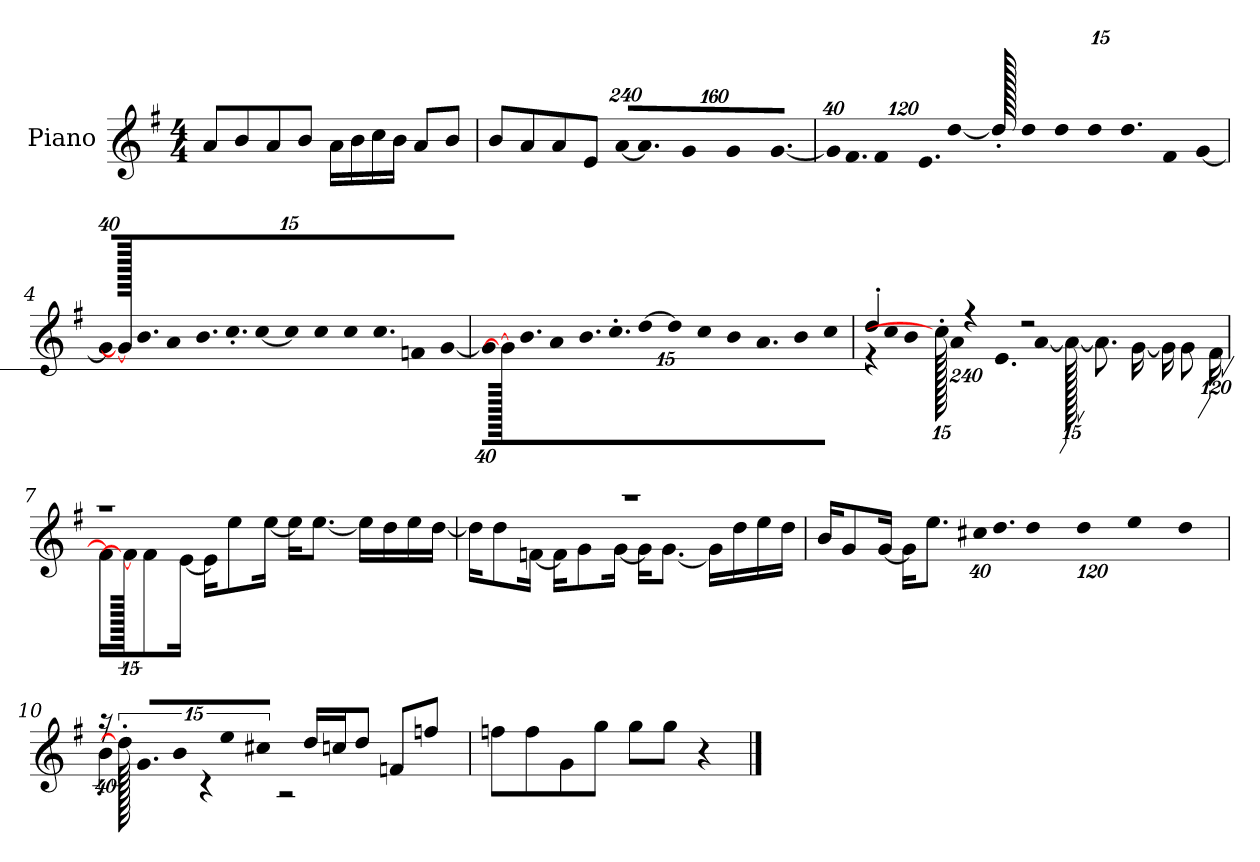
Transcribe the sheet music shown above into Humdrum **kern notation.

**kern
*part1
*staff1
*I"Piano
*I'P-no
*clefG2
*k[f#]
*M4/4
*MM90
=1
8a/L
8b/
8a/
8b/J
16a\LL
16b\
16cc\
16b\JJ
8a/L
8b/J
=2
8b/L
8a/
8a/
8e/J
*Xbrackettup
!LO:N:vis=16
[1920%137a/KL
!LO:N:vis=8.
640%137a/]
!LO:N:vis=16
1920%137g/L
!LO:N:vis=32
640%23g/K
!LO:N:vis=16.
[960%103g/JJ
=3
!LO:N:vis=32
640%23g/KLL]
!LO:N:vis=16.
960%103f#/J
!LO:N:vis=8
960%137f#/
!LO:N:vis=16.
960%103e/L
[384%41dd/J
1920dd'/]
20dd/LL
20dd/
20dd/J
10.dd/
10f#/
[1920%191g/J
!!LO:LB:g=z
=4
!LO:N:vis=32
640%23g/KLL]
1920g/_
!LO:N:vis=16.
960%103b/J
!LO:N:vis=8
960%137a/
!LO:N:vis=16.
960%103b/L
!LO:N:vis=16.
960%103cc'/JJ
[480%17cc/LL
480%7cc/LL]
20cc/
20cc/J
10.cc/
10fn/
[1920%191g/J
=5
!LO:N:vis=32
640%23g/KLL]
1920g/_
!LO:N:vis=16.
960%103b/J
!LO:N:vis=8
960%137a/
!LO:N:vis=16.
960%103b/L
!LO:N:vis=16.
960%103cc'/JJ
[480%17dd\LL
480%7dd\LL]
20cc\
20b\J
10.a\
10b\
[1920%191cc\J
=6
*^
*	*brackettup
!	!LO:N:vis=32
4dd'/	640%23r
!	!LO:N:vis=16
.	1920%137cc\LL
!	!LO:N:vis=32
.	640%23b\JK
!	!LO:N:vis=8
.	960%137a\
1920cc'\]	.
4r	.
!	!LO:N:vis=16.
.	960%103e\L
.	[384%41a\J
.	1920a\_
2r	8.a\L]
.	[16g\Jk
.	16g\KL]
.	8g\
.	[1920%119f#\Jk
.	1920ryy
!!LO:LB:g=z	!!
=7	=7
1r	16f#\KL]
.	1920f#\_
.	8f#\
.	[16e\Jk
.	16e\KL]
.	8ee\
.	[16ee\Jk
.	16ee\KL]
.	[8.ee\J
.	16ee\LL]
.	16dd\
.	16ee\
.	[16dd\JJ
1920ryy	.
=8	=8
1r	16dd\KL]
.	8dd\
.	[16fn\Jk
.	16f\KL]
.	8g\
.	[16g\Jk
.	16g\KL]
.	[8.g\J
.	16g\LL]
.	16dd\
.	16ee\
.	16dd\JJ
*v	*v
=9
16b/KL
8g/
[16g/Jk
16g\KL]
8.ee\J
*Xbrackettup
!LO:N:vis=32
640%23cc#X\KLL
!LO:N:vis=16.
960%103dd\J
!LO:N:vis=8
960%137dd\
!LO:N:vis=16
1920%137dd\L
!LO:N:vis=32
640%23ee\K
[384%41dd\J
!!LO:LB:g=z
=10
*brackettup
!LO:N:vis=32
*^
640%23r	4b'\
1920dd'\]	.
!LO:N:vis=16.	!
960%103g/KL	.
!LO:N:vis=8	!
960%137b/	.
.	4r
!LO:N:vis=8	!
960%137ee/	.
!LO:N:vis=16	!
1920%137cc#X/Jk	.
.	2r
16dd/LL	.
16ccn/J	.
8dd/J	.
8fn/L	.
8ffn/J	.
.	1920ryy
*v	*v
=11
8ffn\L
8ff\
8g\
8gg\J
8gg\L
8gg\J
4r
==
*-
